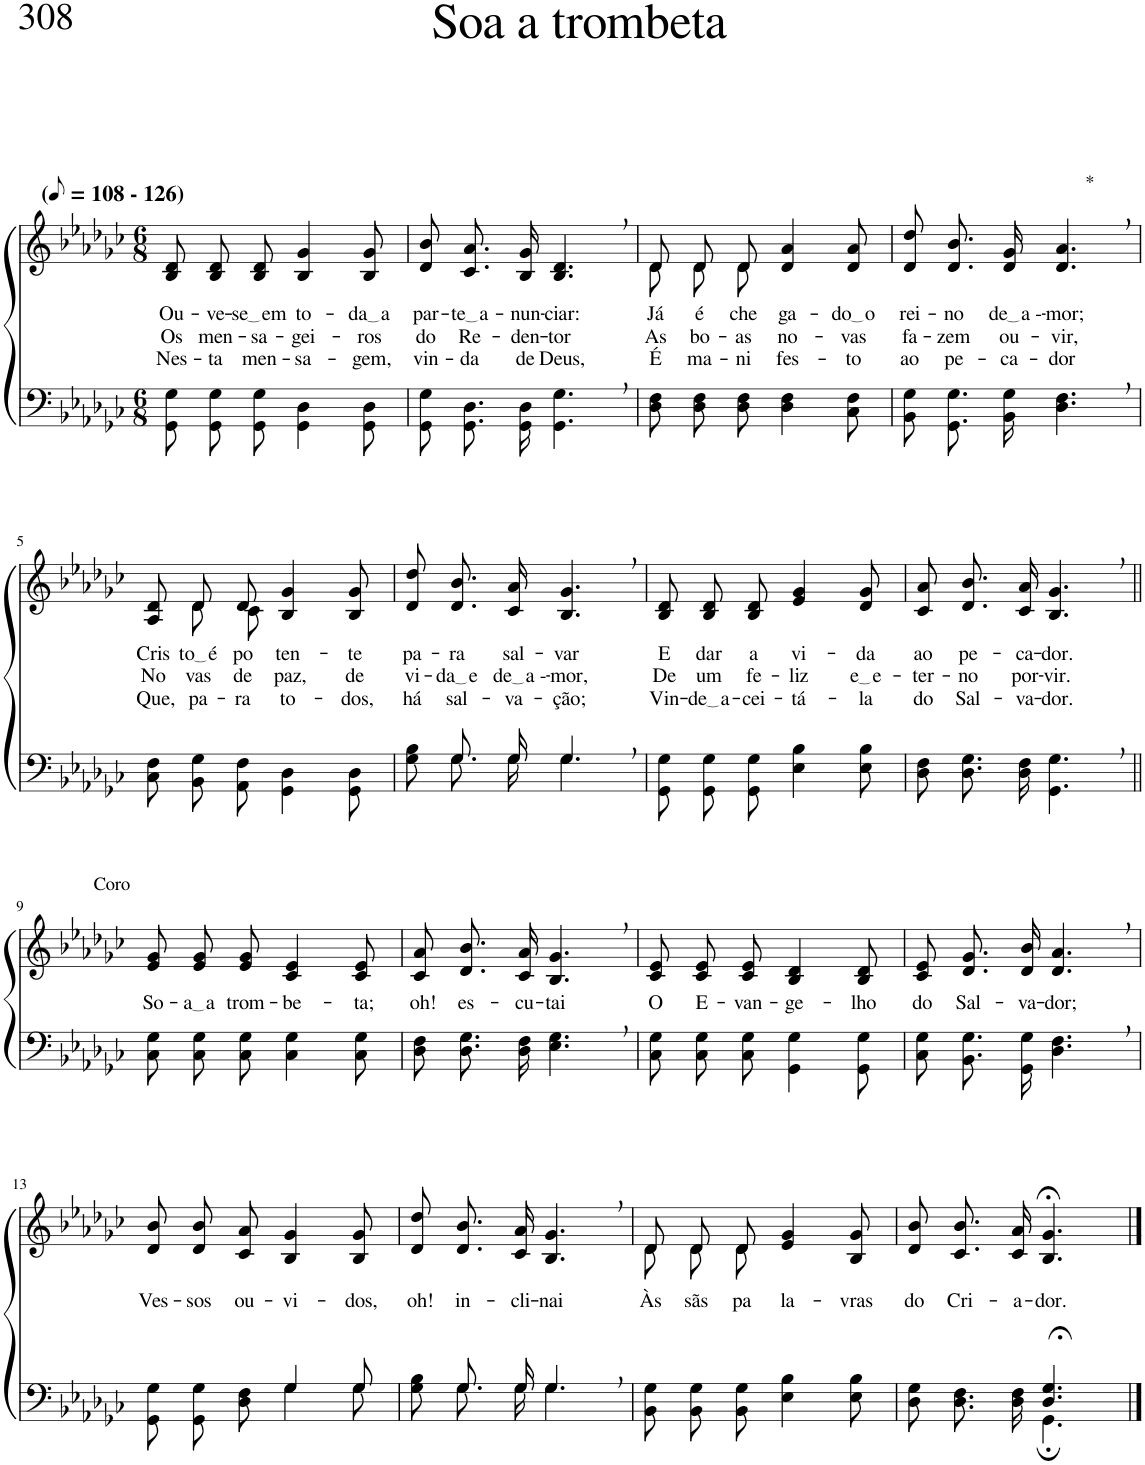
**kern	**kern	**text	**text	**text
*part2	*part1	*part1	*part1	*part1
*staff2	*staff1	*staff1	*staff1	*staff1
*I"Parte III e IV	*I"Parte I e II	*	*	*
*clefF4	*clefG2	*	*	*
*Trd-1c-2	*Trd-1c-2	*	*	*
*k[b-e-a-d-g-c-]	*k[b-e-a-d-g-c-]	*	*	*
*M6/8	*M6/8	*	*	*
*MM54	*MM54	*	*	*
=1	=1	=1	=1	=1
!	!LO:TX:a:B:t=(	!	!	!
!	!LO:TX:a:B:t=- 126)	!	!	!
!	!	!LO:LY:b	!LO:LY:b	!LO:LY:b
8GG-/ 8G-/L	8B-/ 8d-/L	Ou-	Os	Nes-
!	!	!LO:LY:b	!LO:LY:b	!LO:LY:b
8GG-/ 8G-/	8B-/ 8d-/	-ve-	men-	-ta
!	!	!LO:LY:b	!LO:LY:b	!LO:LY:b
8GG-/ 8G-/J	8B-/ 8d-/J	se em	-sa-	men-
!	!	!LO:LY:b	!LO:LY:b	!LO:LY:b
4GG-\ 4D-\	4B-/ 4g-/	to-	-gei-	-sa-
!	!	!LO:LY:b	!LO:LY:b	!LO:LY:b
8GG-\ 8D-\	8B-/ 8g-/	da a	-ros	-gem,
=2	=2	=2	=2	=2
!	!	!LO:LY:b	!LO:LY:b	!LO:LY:b
8GG-/ 8G-/L	8d-/ 8b-/L	par-	do	vin-
!	!	!LO:LY:b	!LO:LY:b	!LO:LY:b
8.GG-/ 8.D-/	8.c-/ 8.a-/	te a	Re-	-da
!	!	!LO:LY:b	!LO:LY:b	!LO:LY:b
16GG-/ 16D-/Jk	16B-/ 16g-/Jk	-nun-	-den-	de
!	!	!LO:LY:b	!LO:LY:b	!LO:LY:b
4.GG-\, 4.G-\,	4.B-/, 4.d-/,	-ciar:	-tor	Deus,
=3	=3	=3	=3	=3
*	*^	*	*	*
!	!	!	!LO:LY:b	!LO:LY:b	!LO:LY:b
8D-\ 8F\L	8d-/L	8d-\L	Já	As	É
!	!	!	!LO:LY:b	!LO:LY:b	!LO:LY:b
8D-\ 8F\	8d-/	8d-\	é	bo-	ma-
!	!	!	!LO:LY:b	!LO:LY:b	!LO:LY:b
8D-\ 8F\J	8d-/J	8d-\J	che-	-as	-ni-
!	!	!	!LO:LY:b	!LO:LY:b	!LO:LY:b
4D-\ 4F\	4d-/ 4a-/	4.ryy	-ga-	no-	-fes-
!	!	!	!LO:LY:b	!LO:LY:b	!LO:LY:b
8C-\ 8F\	8d-/ 8a-/	.	do o	-vas	-to
*	*v	*v	*	*	*
=4	=4	=4	=4	=4
!	!	!LO:LY:b	!LO:LY:b	!LO:LY:b
8BB-\ 8G-\L	8d-/ 8dd-/L	rei-	fa-	ao
!	!	!LO:LY:b	!LO:LY:b	!LO:LY:b
8.GG-\ 8.G-\	8.d-/ 8.b-/	-no	-zem	pe-
!	!	!LO:LY:b	!LO:LY:b	!LO:LY:b
16BB-\ 16G-\Jk	16d-/ 16g-/Jk	de a -	ou-	-ca-
!	!LO:TX:a:t=*	!	!	!
!	!	!LO:LY:b	!LO:LY:b	!LO:LY:b
4.D-\, 4.F\,	4.d-/, 4.a-/,	-mor;	-vir,	-dor
!!LO:LB:g=z
=5	=5	=5	=5	=5
!	!	!LO:LY:b	!LO:LY:b	!LO:LY:b
*	*^	*	*	*
8C-\ 8F\L	8A-/ 8d-/L	8ryy	Cris-	No-	Que,
!	!	!	!LO:LY:b	!LO:LY:b	!LO:LY:b
8BB-\ 8G-\	8d-/	8d-\L	to é	-vas	pa-
!	!	!	!LO:LY:b	!LO:LY:b	!LO:LY:b
8AA-\ 8F\J	8d-/J	8c-\J	po-	de	-ra
!	!	!	!LO:LY:b	!LO:LY:b	!LO:LY:b
4GG-\ 4D-\	4B-/ 4g-/	4.ryy	-ten-	paz,	to-
!	!	!	!LO:LY:b	!LO:LY:b	!LO:LY:b
8GG-\ 8D-\	8B-/ 8g-/	.	-te	de	-dos,
*	*v	*v	*	*	*
=6	=6	=6	=6	=6
*^	*	*	*	*
!	!	!	!LO:LY:b	!LO:LY:b	!LO:LY:b
8G-\ 8B-\L	8ryy	8d-/ 8dd-/L	pa-	vi-	há
!	!	!	!LO:LY:b	!LO:LY:b	!LO:LY:b
8.G-\	8.G-/L	8.d-/ 8.b-/	-ra	da e	sal-
!	!	!	!LO:LY:b	!LO:LY:b	!LO:LY:b
16G-\Jk	16G-/Jk	16c-/ 16a-/Jk	sal-	de a -	-va-
!	!	!	!LO:LY:b	!LO:LY:b	!LO:LY:b
4.G-,\	4.G-/	4.B-/, 4.g-/,	-var	-mor,	-ção;
=7	=7	=7	=7	=7	=7
!	!	!	!LO:LY:b	!LO:LY:b	!LO:LY:b
*v	*v	*	*	*	*
8GG-/ 8G-/L	8B-/ 8d-/L	E	De	Vin-
!	!	!LO:LY:b	!LO:LY:b	!LO:LY:b
8GG-/ 8G-/	8B-/ 8d-/	dar	um	de a
!	!	!LO:LY:b	!LO:LY:b	!LO:LY:b
8GG-/ 8G-/J	8B-/ 8d-/J	a	fe-	-cei-
!	!	!LO:LY:b	!LO:LY:b	!LO:LY:b
4E-\ 4B-\	4e-/ 4g-/	vi-	-liz	-tá-
!	!	!LO:LY:b	!LO:LY:b	!LO:LY:b
8E-\ 8B-\	8d-/ 8g-/	-da	e e	-la
=8	=8	=8	=8	=8
!	!	!LO:LY:b	!LO:LY:b	!LO:LY:b
8D-\ 8F\L	8c-/ 8a-/L	ao	-ter-	do
!	!	!LO:LY:b	!LO:LY:b	!LO:LY:b
8.D-\ 8.G-\	8.d-/ 8.b-/	pe-	-no	Sal-
!	!	!LO:LY:b	!LO:LY:b	!LO:LY:b
16D-\ 16F\Jk	16c-/ 16a-/Jk	-ca-	por-	-va-
!	!	!LO:LY:b	!LO:LY:b	!LO:LY:b
4.GG-\, 4.G-\,	4.B-/, 4.g-/,	-dor.	-vir.	-dor.
!!LO:LB:g=z
=9||	=9||	=9||	=9||	=9||
!	!LO:TX:a:t=Coro	!	!	!
!	!	!LO:LY:b	!	!
8C-\ 8G-\L	8e-/ 8g-/L	So-	.	.
!	!	!LO:LY:b	!	!
8C-\ 8G-\	8e-/ 8g-/	a a	.	.
!	!	!LO:LY:b	!	!
8C-\ 8G-\J	8e-/ 8g-/J	trom-	.	.
!	!	!LO:LY:b	!	!
4C-\ 4G-\	4c-/ 4e-/	-be-	.	.
!	!	!LO:LY:b	!	!
8C-\ 8G-\	8c-/ 8e-/	-ta;	.	.
=10	=10	=10	=10	=10
!	!	!LO:LY:b	!	!
8D-\ 8F\L	8c-/ 8a-/L	oh!	.	.
!	!	!LO:LY:b	!	!
8.D-\ 8.G-\	8.d-/ 8.b-/	es-	.	.
!	!	!LO:LY:b	!	!
16D-\ 16F\Jk	16c-/ 16a-/Jk	-cu-	.	.
!	!	!LO:LY:b	!	!
4.E-\, 4.G-\,	4.B-/, 4.g-/,	-tai	.	.
=11	=11	=11	=11	=11
!	!	!LO:LY:b	!	!
8C-\ 8G-\L	8c-/ 8e-/L	O	.	.
!	!	!LO:LY:b	!	!
8C-\ 8G-\	8c-/ 8e-/	E-	.	.
!	!	!LO:LY:b	!	!
8C-\ 8G-\J	8c-/ 8e-/J	-van-	.	.
!	!	!LO:LY:b	!	!
4GG-\ 4G-\	4B-/ 4d-/	-ge-	.	.
!	!	!LO:LY:b	!	!
8GG-\ 8G-\	8B-/ 8d-/	-lho	.	.
=12	=12	=12	=12	=12
!	!	!LO:LY:b	!	!
8C-\ 8G-\L	8c-/ 8e-/L	do	.	.
!	!	!LO:LY:b	!	!
8.BB-\ 8.G-\	8.d-/ 8.g-/	Sal-	.	.
!	!	!LO:LY:b	!	!
16GG-\ 16G-\Jk	16d-/ 16b-/Jk	-va-	.	.
!	!	!LO:LY:b	!	!
4.D-\, 4.F\,	4.d-/, 4.a-/,	-dor;	.	.
!!LO:LB:g=z
=13	=13	=13	=13	=13
*^	*	*	*	*
!	!	!	!LO:LY:b	!	!
4.ryy	8GG-/ 8G-/L	8d-/ 8b-/L	Ves-	.	.
!	!	!	!LO:LY:b	!	!
.	8GG-/ 8G-/	8d-/ 8b-/	-sos	.	.
!	!	!	!LO:LY:b	!	!
.	8D-/ 8F/J	8c-/ 8a-/J	ou-	.	.
!	!	!	!LO:LY:b	!	!
4G-/	4G-\	4B-/ 4g-/	-vi-	.	.
!	!	!	!LO:LY:b	!	!
8G-/	8G-\	8B-/ 8g-/	-dos,	.	.
=14	=14	=14	=14	=14	=14
!	!	!	!LO:LY:b	!	!
8G-\ 8B-\L	8ryy	8d-/ 8dd-/L	oh!	.	.
!	!	!	!LO:LY:b	!	!
8.G-\	8.G-/L	8.d-/ 8.b-/	in-	.	.
!	!	!	!LO:LY:b	!	!
16G-\Jk	16G-/Jk	16c-/ 16a-/Jk	-cli-	.	.
!	!	!	!LO:LY:b	!	!
4.G-,\	4.G-/	4.B-/, 4.g-/,	-nai	.	.
=15	=15	=15	=15	=15	=15
*	*	*^	*	*	*
!	!	!	!	!LO:LY:b	!	!
*v	*v	*	*	*	*	*
8BB-\ 8G-\L	8d-/L	8d-\L	Às	.	.
!	!	!	!LO:LY:b	!	!
8BB-\ 8G-\	8d-/	8d-\	sãs	.	.
!	!	!	!LO:LY:b	!	!
8BB-\ 8G-\J	8d-/J	8d-\J	pa-	.	.
!	!	!	!LO:LY:b	!	!
4E-\ 4B-\	4e-/ 4g-/	4.ryy	-la-	.	.
!	!	!	!LO:LY:b	!	!
8E-\ 8B-\	8B-/ 8g-/	.	-vras	.	.
*	*v	*v	*	*	*
=16	=16	=16	=16	=16
*^	*	*	*	*
!	!	!	!LO:LY:b	!	!
4.ryy	8D-\ 8G-\L	8d-/ 8b-/L	do	.	.
!	!	!	!LO:LY:b	!	!
.	8.D-\ 8.F\	8.c-/ 8.b-/	Cri-	.	.
!	!	!	!LO:LY:b	!	!
.	16D-\ 16F\Jk	16c-/ 16a-/Jk	-a-	.	.
!	!	!	!LO:LY:b	!	!
4.D-/;< 4.G-/;<	4.GG-;\	4.B-/;< 4.g-/;<	-dor.	.	.
*v	*v	*	*	*	*
==	==	==	==	==
*-	*-	*-	*-	*-
